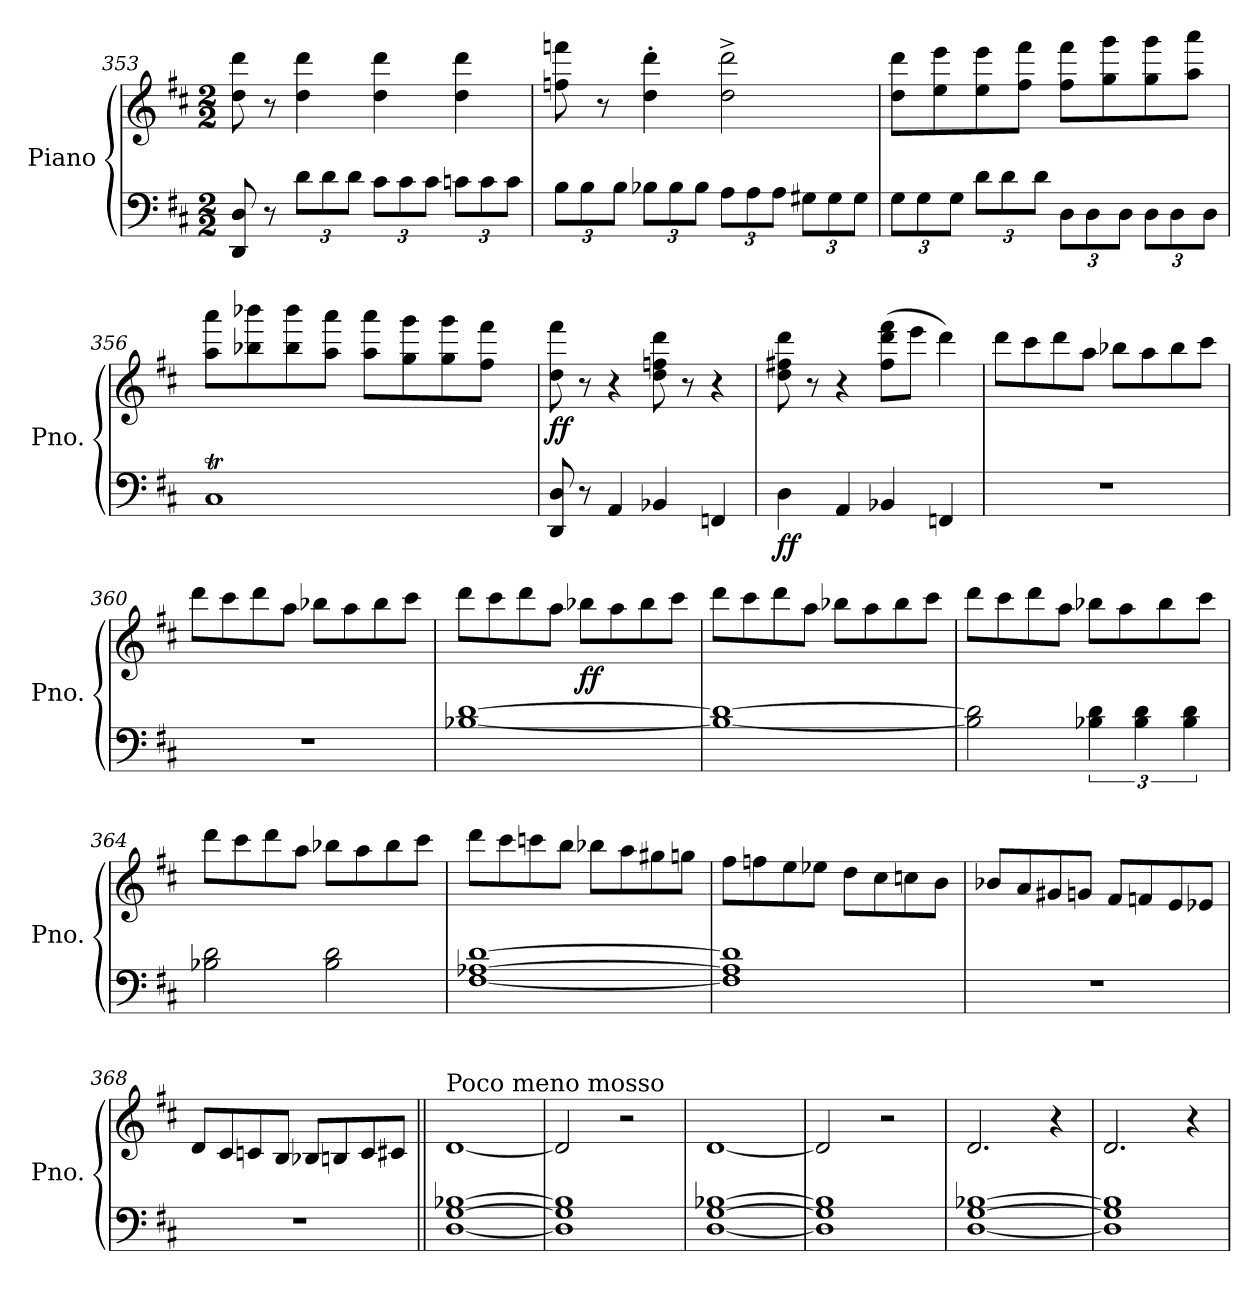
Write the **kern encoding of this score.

**kern	**kern	**dynam
*part1	*part1	*part1
*staff2	*staff1	*staff1/2
*I"Piano	*	*
*I'Pno.	*	*
*clefF4	*clefG2	*
*k[f#c#]	*k[f#c#]	*
*D:	*D:	*
*M2/2	*M2/2	*
=353	=353	=353
8DD/ 8D/	8dd\ 8ddd\	.
8r	8r	.
*Xbrackettup	*	*
12d\L	4dd\ 4ddd\	.
12d\	.	.
12d\J	.	.
12c#\L	4dd\ 4ddd\	.
12c#\	.	.
12c#\J	.	.
12cn\L	4dd\ 4ddd\	.
12c\	.	.
12c\J	.	.
!!LO:PB:g=z
=354	=354	=354
12B\L	8ffn\ 8fffn\	.
12B\	.	.
.	8r	.
12B\J	.	.
12B-X\L	4dd\' 4ddd\'	.
12B-\	.	.
12B-\J	.	.
12A\L	2dd\^ 2ddd\^	.
12A\	.	.
12A\J	.	.
12G#X\L	.	.
12G#\	.	.
12G#\J	.	.
=355	=355	=355
12G\L	8dd\ 8ddd\L	.
12G\	.	.
.	8ee\ 8eee\	.
12G\J	.	.
12d\L	8ee\ 8eee\	.
12d\	.	.
.	8ff#\ 8fff#\J	.
12d\J	.	.
12D\L	8ff#\ 8fff#\L	.
12D\	.	.
.	8gg\ 8ggg\	.
12D\J	.	.
12D\L	8gg\ 8ggg\	.
12D\	.	.
.	8aa\ 8aaa\J	.
12D\J	.	.
!!LO:PB:g=z
=356	=356	=356
*^	*	*
1C#t	16C#yy	8aa\ 8aaa\L	.
.	16Dyy	.	.
.	16C#yy	8bb-X\ 8bbb-X\	.
.	16Dyy	.	.
.	16C#yy	8bb-\ 8bbb-\	.
.	16Dyy	.	.
.	16C#yy	8aa\ 8aaa\J	.
.	16Dyy	.	.
.	16C#yy	8aa\ 8aaa\L	.
.	16Dyy	.	.
.	16C#yy	8gg\ 8ggg\	.
.	16Dyy	.	.
.	16C#yy	8gg\ 8ggg\	.
.	16Dyy	.	.
.	16C#yy	8ff#\ 8fff#\J	.
.	16Dyy	.	.
16ryy	16ryy	16ryy	.
!!LO:PB:g=z
=357	=357	=357	=357
!	!	!	!LO:DY:b
*v	*v	*	*
8DD/ 8D/	8dd\ 8fff#\	ff
8r	8r	.
4AA/	4r	.
4BB-X/	8dd\ 8ffn\ 8ddd\	.
.	8r	.
4FFn/	4r	.
=358	=358	=358
!	!	!LO:DY:b=2
4D\	8dd\ 8ff#X\ 8ddd\	ff
.	8r	.
4AA/	4r	.
4BB-X/	(8ff#\ 8ddd\ 8fff#\L	.
.	8eee\J	.
4FFn/	4ddd\)	.
=359	=359	=359
1r	8ddd\L	.
.	8ccc#\	.
.	8ddd\	.
.	8aa\J	.
.	8bb-X\L	.
.	8aa\	.
.	8bb-\	.
.	8ccc#\J	.
!!LO:PB:g=z
=360	=360	=360
1r	8ddd\L	.
.	8ccc#\	.
.	8ddd\	.
.	8aa\J	.
.	8bb-X\L	.
.	8aa\	.
.	8bb-\	.
.	8ccc#\J	.
!!LO:PB:g=z
=361	=361	=361
[1B-X [1d	8ddd\L	.
.	8ccc#\	.
.	8ddd\	.
.	8aa\J	.
!	!	!LO:DY:b
.	8bb-X\L	ff
.	8aa\	.
.	8bb-\	.
.	8ccc#\J	.
=362	=362	=362
1B-_ 1d_	8ddd\L	.
.	8ccc#\	.
.	8ddd\	.
.	8aa\J	.
.	8bb-X\L	.
.	8aa\	.
.	8bb-\	.
.	8ccc#\J	.
=363	=363	=363
2B-\] 2d\]	8ddd\L	.
.	8ccc#\	.
.	8ddd\	.
.	8aa\J	.
*brackettup	*	*
6B-X\ 6d\	8bb-X\L	.
.	8aa\	.
6B-\ 6d\	.	.
.	8bb-\	.
6B-\ 6d\	.	.
.	8ccc#\J	.
!!LO:PB:g=z
=364	=364	=364
2B-X\ 2d\	8ddd\L	.
.	8ccc#\	.
.	8ddd\	.
.	8aa\J	.
2B-\ 2d\	8bb-X\L	.
.	8aa\	.
.	8bb-\	.
.	8ccc#\J	.
!!LO:PB:g=z
=365	=365	=365
[1F# [1A-X [1d	8ddd\L	.
.	8ccc#\	.
.	8cccn\	.
.	8bb\J	.
.	8bb-X\L	.
.	8aa\	.
.	8gg#X\	.
.	8ggn\J	.
=366	=366	=366
1F#] 1A-] 1d]	8ff#\L	.
.	8ffn\	.
.	8ee\	.
.	8ee-X\J	.
.	8dd\L	.
.	8cc#\	.
.	8ccn\	.
.	8b\J	.
=367	=367	=367
1r	8b-X/L	.
.	8a/	.
.	8g#X/	.
.	8gn/J	.
.	8f#/L	.
.	8fn/	.
.	8e/	.
.	8e-X/J	.
!!LO:PB:g=z
=368	=368	=368
1r	8d/L	.
.	8c#/	.
.	8cn/	.
.	8B/J	.
.	8B-X/L	.
.	8Bn/	.
.	8c/	.
.	8c#X/J	.
!!LO:PB:g=z
=369||	=369||	=369||
!	!LO:TX:a:t=Poco meno mosso	!
[1D [1G [1B-X	[1d	.
=370	=370	=370
1D] 1G] 1B-]	2d/]	.
.	2r	.
=371	=371	=371
[1D [1G [1B-X	[1d	.
=372	=372	=372
1D] 1G] 1B-]	2d/]	.
.	2r	.
=373	=373	=373
[1D [1G [1B-X	2.d/	.
.	4r	.
=374	=374	=374
1D] 1G] 1B-]	2.d/	.
.	4r	.
=	=	=
*-	*-	*-
